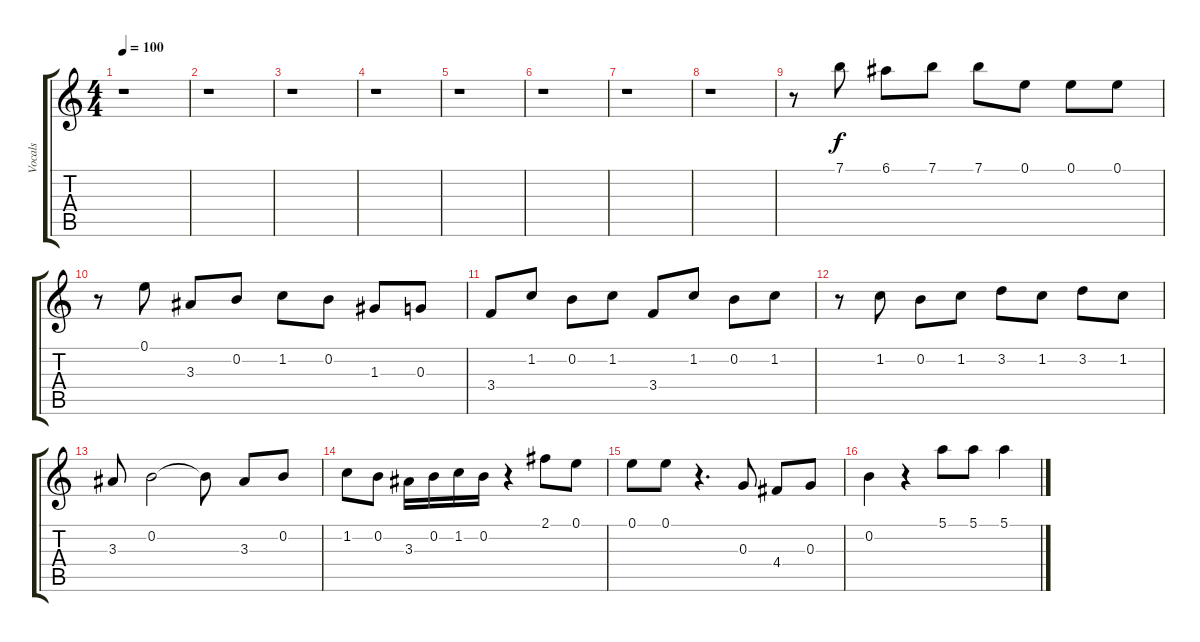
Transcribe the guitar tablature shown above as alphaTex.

\track ("Vocals" "Vocals") {instrument acousticguitarnylon}
\staff {score tabs}
\tuning (E4 B3 G3 D3 A2 E2) {hide}
\ts (4 4)
\tempo 100
\clef g2
\ks c
r.1{dy f instrument acousticguitarnylon} |
r.1 |
r.1 |
r.1 |
r.1 |
r.1 |
r.1 |
r.1 |
r.8 7.1.8 6.1.8 7.1.8 7.1.8 0.1.8 0.1.8 0.1.8 |
r.8 0.1.8 3.3.8 0.2.8 1.2.8 0.2.8 1.3.8 0.3.8 |
3.4.8 1.2.8 0.2.8 1.2.8 3.4.8 1.2.8 0.2.8 1.2.8 |
r.8 1.2.8 0.2.8 1.2.8 3.2.8 1.2.8 3.2.8 1.2.8 |
3.3.8 0.2.2 0.2{t}.8 3.3.8 0.2.8 |
1.2.8 0.2.8 3.3.16 0.2.16 1.2.16 0.2.16 r.4 2.1.8 0.1.8 |
0.1.8 0.1.8 r.4{d} 0.3.8 4.4.8 0.3.8 |
0.2.4 r.4 5.1.8 5.1.8 5.1.4
